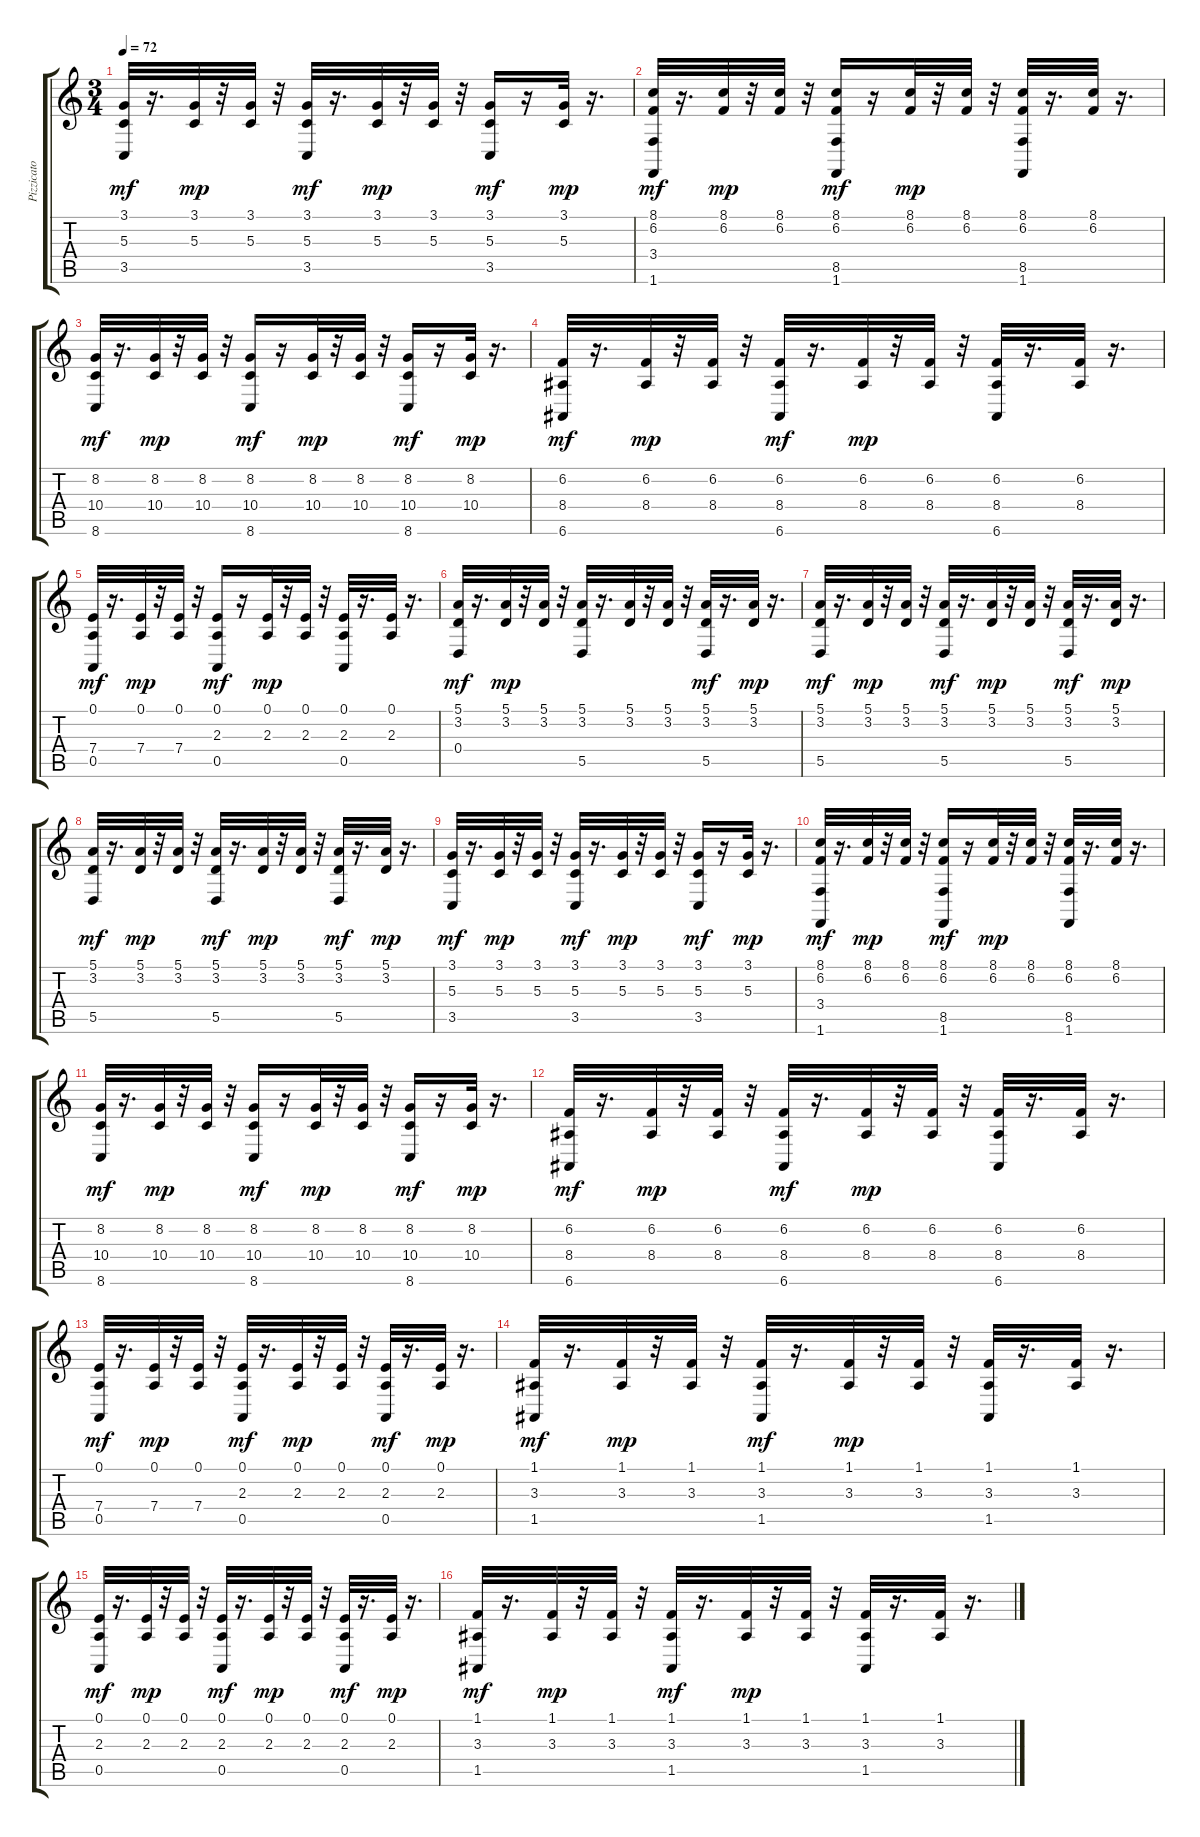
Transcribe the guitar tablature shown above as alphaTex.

\track ("Pizzicato" "Pizzicato") {instrument pizzicatostrings}
\staff {score tabs}
\tuning (E4 B3 G3 D3 A2 E2) {hide}
\ts (3 4)
\tempo 72
\clef g2
\ks c
(3.1 5.3 3.5).32{dy mf} r.16{d} (3.1 5.3).32{dy mp} r.32 (3.1 5.3).32 r.32 (3.1 5.3 3.5).32{dy mf} r.16{d} (3.1 5.3).32{dy mp} r.32 (3.1 5.3).32 r.32 (3.1 5.3 3.5).16{dy mf} r.16 (3.1 5.3).32{dy mp} r.16{d} |
(8.1 6.2 3.4 1.6).32{dy mf} r.16{d} (8.1 6.2).32{dy mp} r.32 (8.1 6.2).32 r.32 (8.1 6.2 8.5 1.6).16{dy mf} r.16 (8.1 6.2).32{dy mp} r.32 (8.1 6.2).32 r.32 (8.1 6.2 8.5 1.6).32 r.16{d} (8.1 6.2).32 r.16{d} |
(8.2 10.4 8.6).32{dy mf} r.16{d} (8.2 10.4).32{dy mp} r.32 (8.2 10.4).32 r.32 (8.2 10.4 8.6).16{dy mf} r.16 (8.2 10.4).32{dy mp} r.32 (8.2 10.4).32 r.32 (8.2 10.4 8.6).16{dy mf} r.16 (8.2 10.4).32{dy mp} r.16{d} |
(6.2 8.4 6.6).32{dy mf} r.16{d} (6.2 8.4).32{dy mp} r.32 (6.2 8.4).32 r.32 (6.2 8.4 6.6).32{dy mf} r.16{d} (6.2 8.4).32{dy mp} r.32 (6.2 8.4).32 r.32 (6.2 8.4 6.6).32 r.16{d} (6.2 8.4).32 r.16{d} |
(0.1 7.4 0.5).32{dy mf} r.16{d} (0.1 7.4).32{dy mp} r.32 (0.1 7.4).32 r.32 (0.1 2.3 0.5).16{dy mf} r.16 (0.1 2.3).32{dy mp} r.32 (0.1 2.3).32 r.32 (0.1 2.3 0.5).32 r.16{d} (0.1 2.3).32 r.16{d} |
(5.1 3.2 0.4).32{dy mf volume 10} r.16{d} (5.1 3.2).32{dy mp} r.32 (5.1 3.2).32 r.32 (5.1 3.2 5.5).32 r.16{d} (5.1 3.2).32 r.32 (5.1 3.2).32 r.32 (5.1 3.2 5.5).32{dy mf} r.16{d} (5.1 3.2).32{dy mp} r.16{d} |
(5.1 3.2 5.5).32{dy mf} r.16{d} (5.1 3.2).32{dy mp} r.32 (5.1 3.2).32 r.32 (5.1 3.2 5.5).32{dy mf} r.16{d} (5.1 3.2).32{dy mp} r.32 (5.1 3.2).32 r.32 (5.1 3.2 5.5).32{dy mf} r.16{d} (5.1 3.2).32{dy mp} r.16{d} |
(5.1 3.2 5.5).32{dy mf} r.16{d} (5.1 3.2).32{dy mp} r.32 (5.1 3.2).32 r.32 (5.1 3.2 5.5).32{dy mf} r.16{d} (5.1 3.2).32{dy mp} r.32 (5.1 3.2).32 r.32 (5.1 3.2 5.5).32{dy mf} r.16{d} (5.1 3.2).32{dy mp} r.16{d} |
(3.1 5.3 3.5).32{dy mf} r.16{d} (3.1 5.3).32{dy mp} r.32 (3.1 5.3).32 r.32 (3.1 5.3 3.5).32{dy mf} r.16{d} (3.1 5.3).32{dy mp} r.32 (3.1 5.3).32 r.32 (3.1 5.3 3.5).16{dy mf} r.16 (3.1 5.3).32{dy mp} r.16{d} |
(8.1 6.2 3.4 1.6).32{dy mf} r.16{d} (8.1 6.2).32{dy mp} r.32 (8.1 6.2).32 r.32 (8.1 6.2 8.5 1.6).16{dy mf} r.16 (8.1 6.2).32{dy mp} r.32 (8.1 6.2).32 r.32 (8.1 6.2 8.5 1.6).32 r.16{d} (8.1 6.2).32 r.16{d} |
(8.2 10.4 8.6).32{dy mf} r.16{d} (8.2 10.4).32{dy mp} r.32 (8.2 10.4).32 r.32 (8.2 10.4 8.6).16{dy mf} r.16 (8.2 10.4).32{dy mp} r.32 (8.2 10.4).32 r.32 (8.2 10.4 8.6).16{dy mf} r.16 (8.2 10.4).32{dy mp} r.16{d} |
(6.2 8.4 6.6).32{dy mf} r.16{d} (6.2 8.4).32{dy mp} r.32 (6.2 8.4).32 r.32 (6.2 8.4 6.6).32{dy mf} r.16{d} (6.2 8.4).32{dy mp} r.32 (6.2 8.4).32 r.32 (6.2 8.4 6.6).32 r.16{d} (6.2 8.4).32 r.16{d} |
(0.1 7.4 0.5).32{dy mf} r.16{d} (0.1 7.4).32{dy mp} r.32 (0.1 7.4).32 r.32 (0.1 2.3 0.5).32{dy mf} r.16{d} (0.1 2.3).32{dy mp} r.32 (0.1 2.3).32 r.32 (0.1 2.3 0.5).32{dy mf} r.16{d} (0.1 2.3).32{dy mp} r.16{d} |
(1.1 3.3 1.5).32{dy mf} r.16{d} (1.1 3.3).32{dy mp} r.32 (1.1 3.3).32 r.32 (1.1 3.3 1.5).32{dy mf} r.16{d} (1.1 3.3).32{dy mp} r.32 (1.1 3.3).32 r.32 (1.1 3.3 1.5).32 r.16{d} (1.1 3.3).32 r.16{d} |
(0.1 2.3 0.5).32{dy mf} r.16{d} (0.1 2.3).32{dy mp} r.32 (0.1 2.3).32 r.32 (0.1 2.3 0.5).32{dy mf} r.16{d} (0.1 2.3).32{dy mp} r.32 (0.1 2.3).32 r.32 (0.1 2.3 0.5).32{dy mf} r.16{d} (0.1 2.3).32{dy mp} r.16{d} |
(1.1 3.3 1.5).32{dy mf} r.16{d} (1.1 3.3).32{dy mp} r.32 (1.1 3.3).32 r.32 (1.1 3.3 1.5).32{dy mf} r.16{d} (1.1 3.3).32{dy mp} r.32 (1.1 3.3).32 r.32 (1.1 3.3 1.5).32 r.16{d} (1.1 3.3).32 r.16{d}
